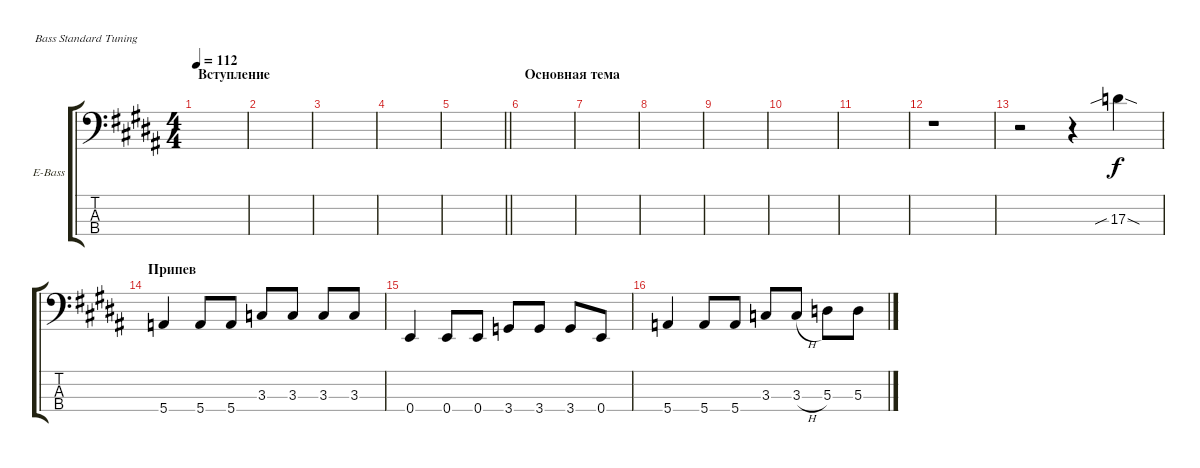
\bracketExtendMode groupsimilarinstruments
\firstSystemTrackNameOrientation horizontal
\otherSystemsTrackNameOrientation horizontal
\track ("Krist Novoselic" "E-Bass") {mute instrument electricbassfinger}
\staff {score tabs}
\tuning (G2 D2 A1 E1)
\ts (4 4)
\section ("" "Вступление")
\tempo 112
\clef f4
\ks g#minor
|
|
|
|
\barLineRight lightlight
|
\section ("" "Основная тема")
|
|
|
|
|
|
r.1 |
r.2 r.4 17.3{sib sod}.4 |
\section ("" "Припев")
5.4.4 5.4.8 5.4.8 3.3.8 3.3.8 3.3.8 3.3.8 |
0.4.4 0.4.8 0.4.8 3.4.8 3.4.8 3.4.8 0.4.8 |
5.4.4 5.4.8 5.4.8 3.3.8 3.3{h}.8 5.3.8 5.3.8
